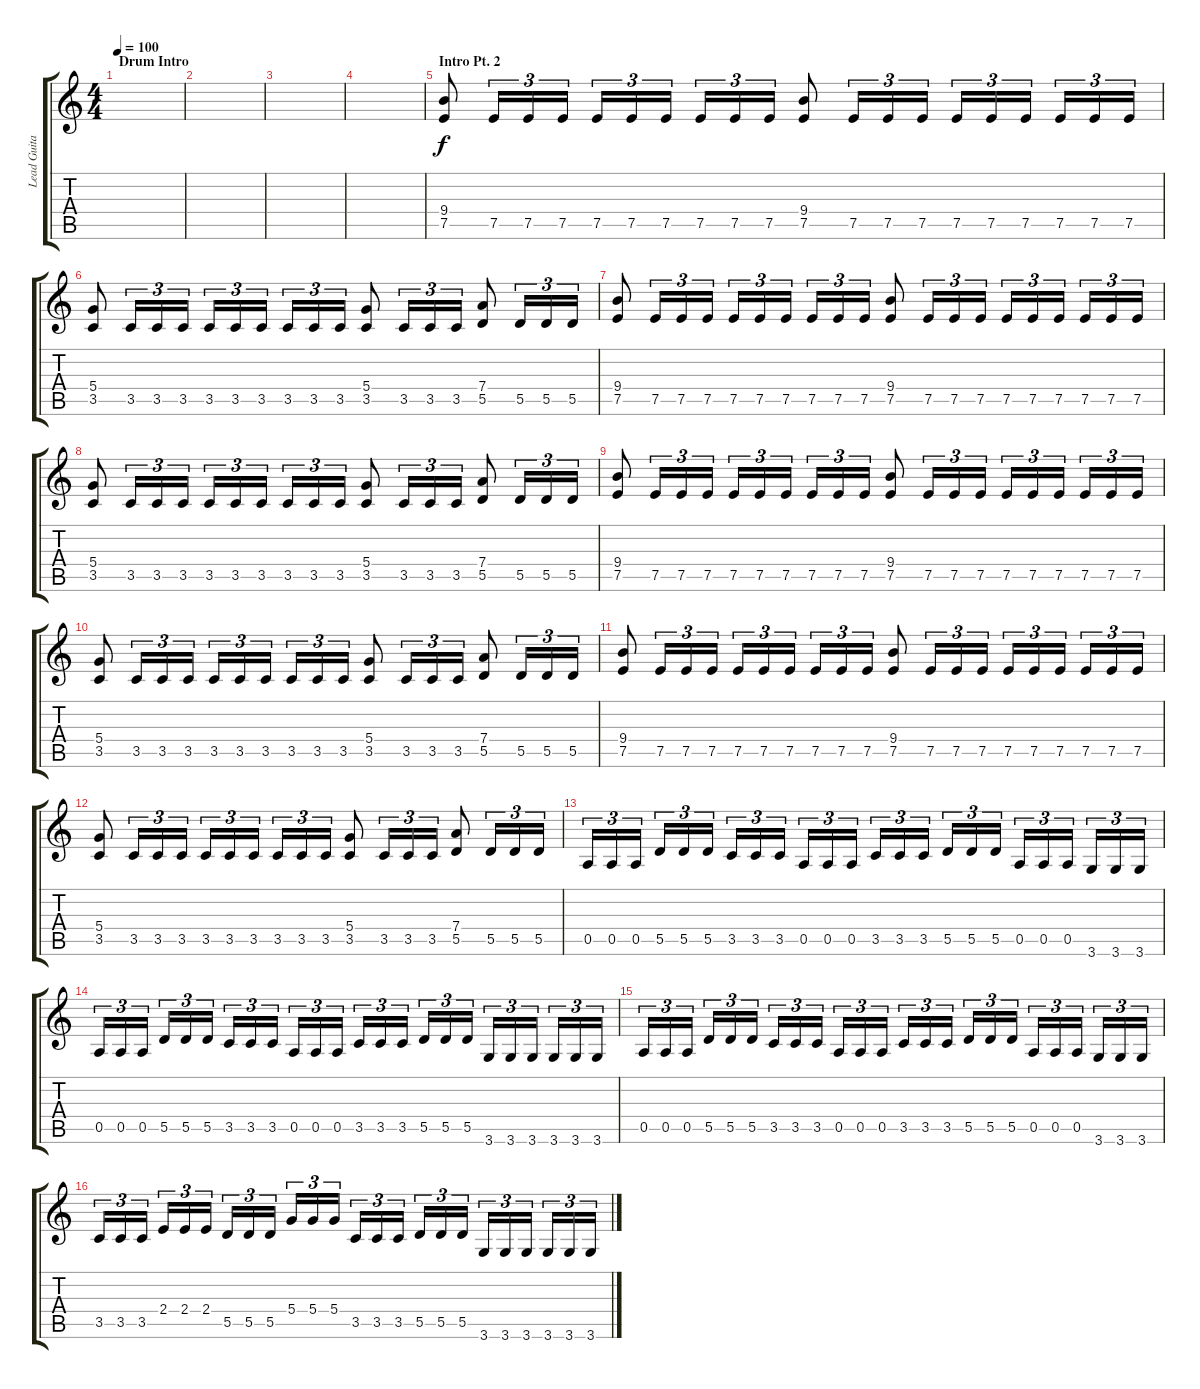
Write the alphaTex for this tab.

\track ("Lead Guitar" "Lead Guita") {instrument distortionguitar}
\staff {score tabs}
\tuning (E4 B3 G3 D3 A2 E2) {hide}
\ts (4 4)
\section ("" "Drum Intro")
\tempo 100
\clef g2
\ks c
|
|
|
|
\section ("" "Intro Pt. 2")
(9.4 7.5).8 7.5.16{tu (3 2)} 7.5.16{tu (3 2)} 7.5.16{tu (3 2)} 7.5.16{tu (3 2)} 7.5.16{tu (3 2)} 7.5.16{tu (3 2)} 7.5.16{tu (3 2)} 7.5.16{tu (3 2)} 7.5.16{tu (3 2)} (9.4 7.5).8 7.5.16{tu (3 2)} 7.5.16{tu (3 2)} 7.5.16{tu (3 2)} 7.5.16{tu (3 2)} 7.5.16{tu (3 2)} 7.5.16{tu (3 2)} 7.5.16{tu (3 2)} 7.5.16{tu (3 2)} 7.5.16{tu (3 2)} |
(5.4 3.5).8 3.5.16{tu (3 2)} 3.5.16{tu (3 2)} 3.5.16{tu (3 2)} 3.5.16{tu (3 2)} 3.5.16{tu (3 2)} 3.5.16{tu (3 2)} 3.5.16{tu (3 2)} 3.5.16{tu (3 2)} 3.5.16{tu (3 2)} (5.4 3.5).8 3.5.16{tu (3 2)} 3.5.16{tu (3 2)} 3.5.16{tu (3 2)} (7.4 5.5).8 5.5.16{tu (3 2)} 5.5.16{tu (3 2)} 5.5.16{tu (3 2)} |
(9.4 7.5).8 7.5.16{tu (3 2)} 7.5.16{tu (3 2)} 7.5.16{tu (3 2)} 7.5.16{tu (3 2)} 7.5.16{tu (3 2)} 7.5.16{tu (3 2)} 7.5.16{tu (3 2)} 7.5.16{tu (3 2)} 7.5.16{tu (3 2)} (9.4 7.5).8 7.5.16{tu (3 2)} 7.5.16{tu (3 2)} 7.5.16{tu (3 2)} 7.5.16{tu (3 2)} 7.5.16{tu (3 2)} 7.5.16{tu (3 2)} 7.5.16{tu (3 2)} 7.5.16{tu (3 2)} 7.5.16{tu (3 2)} |
(5.4 3.5).8 3.5.16{tu (3 2)} 3.5.16{tu (3 2)} 3.5.16{tu (3 2)} 3.5.16{tu (3 2)} 3.5.16{tu (3 2)} 3.5.16{tu (3 2)} 3.5.16{tu (3 2)} 3.5.16{tu (3 2)} 3.5.16{tu (3 2)} (5.4 3.5).8 3.5.16{tu (3 2)} 3.5.16{tu (3 2)} 3.5.16{tu (3 2)} (7.4 5.5).8 5.5.16{tu (3 2)} 5.5.16{tu (3 2)} 5.5.16{tu (3 2)} |
(9.4 7.5).8 7.5.16{tu (3 2)} 7.5.16{tu (3 2)} 7.5.16{tu (3 2)} 7.5.16{tu (3 2)} 7.5.16{tu (3 2)} 7.5.16{tu (3 2)} 7.5.16{tu (3 2)} 7.5.16{tu (3 2)} 7.5.16{tu (3 2)} (9.4 7.5).8 7.5.16{tu (3 2)} 7.5.16{tu (3 2)} 7.5.16{tu (3 2)} 7.5.16{tu (3 2)} 7.5.16{tu (3 2)} 7.5.16{tu (3 2)} 7.5.16{tu (3 2)} 7.5.16{tu (3 2)} 7.5.16{tu (3 2)} |
(5.4 3.5).8 3.5.16{tu (3 2)} 3.5.16{tu (3 2)} 3.5.16{tu (3 2)} 3.5.16{tu (3 2)} 3.5.16{tu (3 2)} 3.5.16{tu (3 2)} 3.5.16{tu (3 2)} 3.5.16{tu (3 2)} 3.5.16{tu (3 2)} (5.4 3.5).8 3.5.16{tu (3 2)} 3.5.16{tu (3 2)} 3.5.16{tu (3 2)} (7.4 5.5).8 5.5.16{tu (3 2)} 5.5.16{tu (3 2)} 5.5.16{tu (3 2)} |
(9.4 7.5).8 7.5.16{tu (3 2)} 7.5.16{tu (3 2)} 7.5.16{tu (3 2)} 7.5.16{tu (3 2)} 7.5.16{tu (3 2)} 7.5.16{tu (3 2)} 7.5.16{tu (3 2)} 7.5.16{tu (3 2)} 7.5.16{tu (3 2)} (9.4 7.5).8 7.5.16{tu (3 2)} 7.5.16{tu (3 2)} 7.5.16{tu (3 2)} 7.5.16{tu (3 2)} 7.5.16{tu (3 2)} 7.5.16{tu (3 2)} 7.5.16{tu (3 2)} 7.5.16{tu (3 2)} 7.5.16{tu (3 2)} |
(5.4 3.5).8 3.5.16{tu (3 2)} 3.5.16{tu (3 2)} 3.5.16{tu (3 2)} 3.5.16{tu (3 2)} 3.5.16{tu (3 2)} 3.5.16{tu (3 2)} 3.5.16{tu (3 2)} 3.5.16{tu (3 2)} 3.5.16{tu (3 2)} (5.4 3.5).8 3.5.16{tu (3 2)} 3.5.16{tu (3 2)} 3.5.16{tu (3 2)} (7.4 5.5).8 5.5.16{tu (3 2)} 5.5.16{tu (3 2)} 5.5.16{tu (3 2)} |
0.5.16{tu (3 2)} 0.5.16{tu (3 2)} 0.5.16{tu (3 2)} 5.5.16{tu (3 2)} 5.5.16{tu (3 2)} 5.5.16{tu (3 2)} 3.5.16{tu (3 2)} 3.5.16{tu (3 2)} 3.5.16{tu (3 2)} 0.5.16{tu (3 2)} 0.5.16{tu (3 2)} 0.5.16{tu (3 2)} 3.5.16{tu (3 2)} 3.5.16{tu (3 2)} 3.5.16{tu (3 2)} 5.5.16{tu (3 2)} 5.5.16{tu (3 2)} 5.5.16{tu (3 2)} 0.5.16{tu (3 2)} 0.5.16{tu (3 2)} 0.5.16{tu (3 2)} 3.6.16{tu (3 2)} 3.6.16{tu (3 2)} 3.6.16{tu (3 2)} |
0.5.16{tu (3 2)} 0.5.16{tu (3 2)} 0.5.16{tu (3 2)} 5.5.16{tu (3 2)} 5.5.16{tu (3 2)} 5.5.16{tu (3 2)} 3.5.16{tu (3 2)} 3.5.16{tu (3 2)} 3.5.16{tu (3 2)} 0.5.16{tu (3 2)} 0.5.16{tu (3 2)} 0.5.16{tu (3 2)} 3.5.16{tu (3 2)} 3.5.16{tu (3 2)} 3.5.16{tu (3 2)} 5.5.16{tu (3 2)} 5.5.16{tu (3 2)} 5.5.16{tu (3 2)} 3.6.16{tu (3 2)} 3.6.16{tu (3 2)} 3.6.16{tu (3 2)} 3.6.16{tu (3 2)} 3.6.16{tu (3 2)} 3.6.16{tu (3 2)} |
0.5.16{tu (3 2)} 0.5.16{tu (3 2)} 0.5.16{tu (3 2)} 5.5.16{tu (3 2)} 5.5.16{tu (3 2)} 5.5.16{tu (3 2)} 3.5.16{tu (3 2)} 3.5.16{tu (3 2)} 3.5.16{tu (3 2)} 0.5.16{tu (3 2)} 0.5.16{tu (3 2)} 0.5.16{tu (3 2)} 3.5.16{tu (3 2)} 3.5.16{tu (3 2)} 3.5.16{tu (3 2)} 5.5.16{tu (3 2)} 5.5.16{tu (3 2)} 5.5.16{tu (3 2)} 0.5.16{tu (3 2)} 0.5.16{tu (3 2)} 0.5.16{tu (3 2)} 3.6.16{tu (3 2)} 3.6.16{tu (3 2)} 3.6.16{tu (3 2)} |
3.5.16{tu (3 2)} 3.5.16{tu (3 2)} 3.5.16{tu (3 2)} 2.4.16{tu (3 2)} 2.4.16{tu (3 2)} 2.4.16{tu (3 2)} 5.5.16{tu (3 2)} 5.5.16{tu (3 2)} 5.5.16{tu (3 2)} 5.4.16{tu (3 2)} 5.4.16{tu (3 2)} 5.4.16{tu (3 2)} 3.5.16{tu (3 2)} 3.5.16{tu (3 2)} 3.5.16{tu (3 2)} 5.5.16{tu (3 2)} 5.5.16{tu (3 2)} 5.5.16{tu (3 2)} 3.6.16{tu (3 2)} 3.6.16{tu (3 2)} 3.6.16{tu (3 2)} 3.6.16{tu (3 2)} 3.6.16{tu (3 2)} 3.6.16{tu (3 2)}
